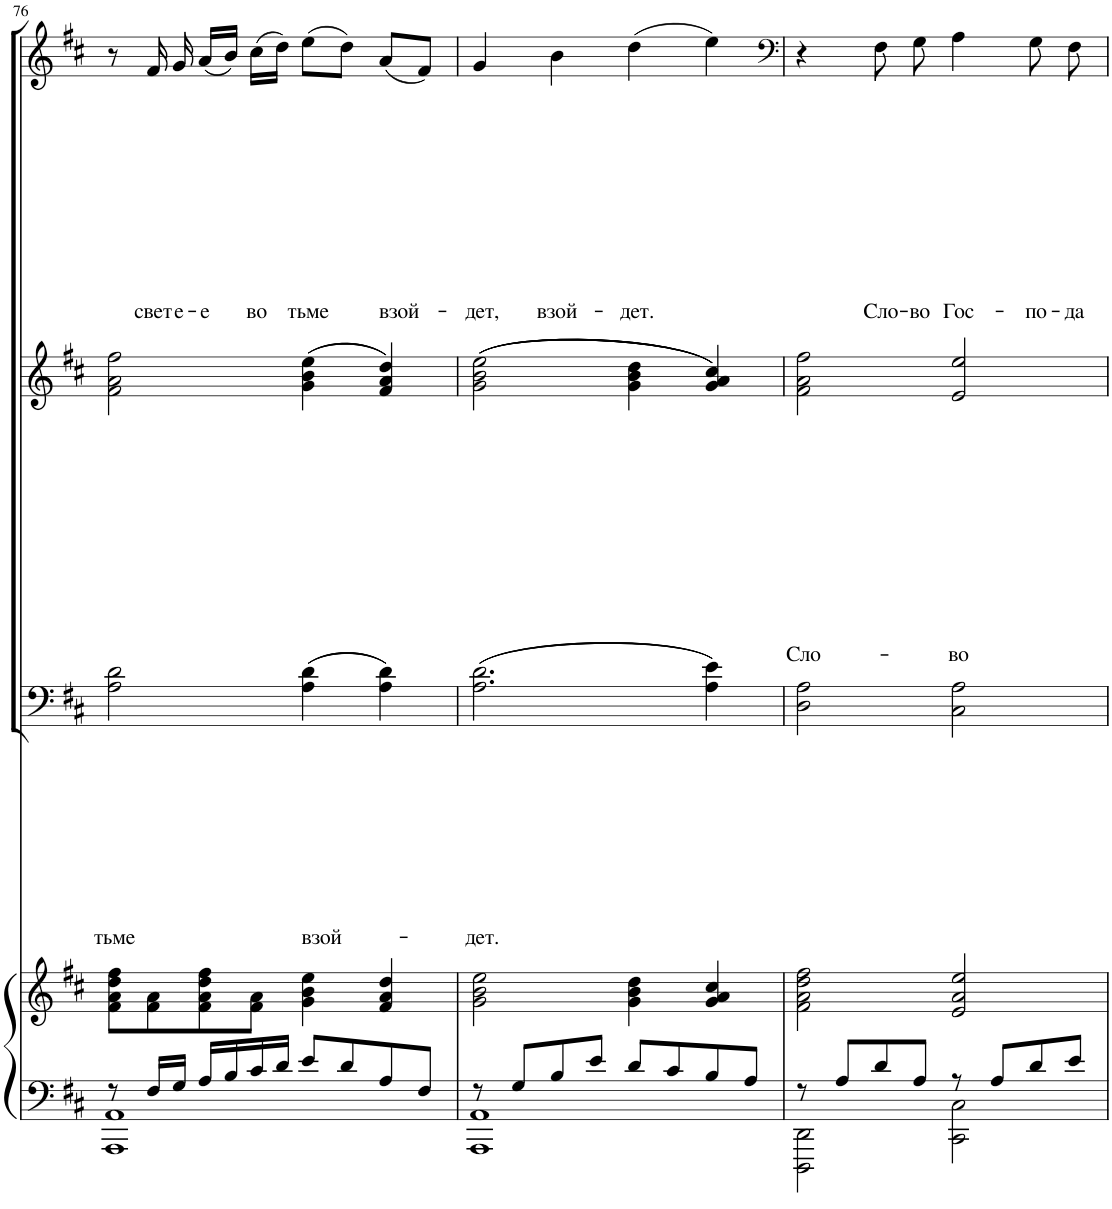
**kern	**kern	**kern	**text	**text	**text	**text	**text	**text	**text	**text	**text	**kern	**text	**text	**text	**text	**text	**text	**text	**text	**text	**text	**text	**kern	**text	**text	**text	**text	**text	**text	**text	**text	**text	**text
*part4	*part4	*part3	*part3	*part3	*part3	*part3	*part3	*part3	*part3	*part3	*part3	*part2	*part2	*part2	*part2	*part2	*part2	*part2	*part2	*part2	*part2	*part2	*part2	*part1	*part1	*part1	*part1	*part1	*part1	*part1	*part1	*part1	*part1	*part1
*staff5	*staff4	*staff3	*staff3	*staff3	*staff3	*staff3	*staff3	*staff3	*staff3	*staff3	*staff3	*staff2	*staff2	*staff2	*staff2	*staff2	*staff2	*staff2	*staff2	*staff2	*staff2	*staff2	*staff2	*staff1	*staff1	*staff1	*staff1	*staff1	*staff1	*staff1	*staff1	*staff1	*staff1	*staff1
*	*	*	*	*	*	*	*	*	*	*	*	*	*	*	*	*	*	*	*	*	*	*	*	*I"Soprano	*	*	*	*	*	*	*	*	*	*
!!LO:PB:g=z
*clefF4	*clefG2	*clefF4	*	*	*	*	*	*	*	*	*	*clefG2	*	*	*	*	*	*	*	*	*	*	*	*clefG2	*	*	*	*	*	*	*	*	*	*
*k[f#c#]	*k[f#c#]	*k[f#c#]	*	*	*	*	*	*	*	*	*	*k[f#c#]	*	*	*	*	*	*	*	*	*	*	*	*k[f#c#]	*	*	*	*	*	*	*	*	*	*
*M4/4	*M4/4	*M4/4	*	*	*	*	*	*	*	*	*	*M4/4	*	*	*	*	*	*	*	*	*	*	*	*M4/4	*	*	*	*	*	*	*	*	*	*
=76	=76	=76	=76	=76	=76	=76	=76	=76	=76	=76	=76	=76	=76	=76	=76	=76	=76	=76	=76	=76	=76	=76	=76	=76	=76	=76	=76	=76	=76	=76	=76	=76	=76	=76
*^	*	*	*	*	*	*	*	*	*	*	*	*	*	*	*	*	*	*	*	*	*	*	*	*	*	*	*	*	*	*	*	*	*	*
!	!	!	!	!	!	!	!	!	!	!	!	!LO:LY:b	!	!	!	!	!	!	!	!	!	!	!	!	!	!	!	!	!	!	!	!	!	!	!
8r	1AAA 1AA	8f#\ 8a\ 8dd\ 8ff#\L	2A\ 2d\	.	.	.	.	.	.	.	.	тьме	2f#\ 2a\ 2ff#\	.	.	.	.	.	.	.	.	.	.	.	8r	.	.	.	.	.	.	.	.	.	.
!	!	!	!	!	!	!	!	!	!	!	!	!	!	!	!	!	!	!	!	!	!	!	!	!	!	!	!	!	!	!	!	!	!	!	!LO:LY:b
16F#/LL	.	8f#\ 8a\	.	.	.	.	.	.	.	.	.	.	.	.	.	.	.	.	.	.	.	.	.	.	16f#/	.	.	.	.	.	.	.	.	.	свет
!	!	!	!	!	!	!	!	!	!	!	!	!	!	!	!	!	!	!	!	!	!	!	!	!	!	!	!	!	!	!	!	!	!	!	!LO:LY:b
16G/JJ	.	.	.	.	.	.	.	.	.	.	.	.	.	.	.	.	.	.	.	.	.	.	.	.	16g/	.	.	.	.	.	.	.	.	.	е-
!	!	!	!	!	!	!	!	!	!	!	!	!	!	!	!	!	!	!	!	!	!	!	!	!	!	!	!	!	!	!	!	!	!	!	!LO:LY:b
16A/LL	.	8f#\ 8a\ 8dd\ 8ff#\	.	.	.	.	.	.	.	.	.	.	.	.	.	.	.	.	.	.	.	.	.	.	(16a/LL	.	.	.	.	.	.	.	.	.	-е
16B/	.	.	.	.	.	.	.	.	.	.	.	.	.	.	.	.	.	.	.	.	.	.	.	.	16b/JJ)	.	.	.	.	.	.	.	.	.	.
!	!	!	!	!	!	!	!	!	!	!	!	!	!	!	!	!	!	!	!	!	!	!	!	!	!	!	!	!	!	!	!	!	!	!	!LO:LY:b
16c#/	.	8f#\ 8a\J	.	.	.	.	.	.	.	.	.	.	.	.	.	.	.	.	.	.	.	.	.	.	(16cc#\LL	.	.	.	.	.	.	.	.	.	во
16d/JJ	.	.	.	.	.	.	.	.	.	.	.	.	.	.	.	.	.	.	.	.	.	.	.	.	16dd\JJ)	.	.	.	.	.	.	.	.	.	.
!	!	!	!	!	!	!	!	!	!	!	!	!LO:LY:b	!	!	!	!	!	!	!	!	!	!	!	!	!	!	!	!	!	!	!	!	!	!	!LO:LY:b
8e/L	.	4g\ 4b\ 4ee\	((4A\ 4d\	.	.	.	.	.	.	.	.	взой-	((4g\ 4b\ 4ee\	.	.	.	.	.	.	.	.	.	.	.	(8ee\L	.	.	.	.	.	.	.	.	.	тьме
8d/	.	.	.	.	.	.	.	.	.	.	.	.	.	.	.	.	.	.	.	.	.	.	.	.	8dd\J)	.	.	.	.	.	.	.	.	.	.
!	!	!	!	!	!	!	!	!	!	!	!	!	!	!	!	!	!	!	!	!	!	!	!	!	!	!	!	!	!	!	!	!	!	!	!LO:LY:b
8A/	.	4f#/ 4a/ 4dd/	4A\ 4d\))	.	.	.	.	.	.	.	.	.	4f#/ 4a/ 4dd/))	.	.	.	.	.	.	.	.	.	.	.	(8a/L	.	.	.	.	.	.	.	.	.	взой-
8F#/J	.	.	.	.	.	.	.	.	.	.	.	.	.	.	.	.	.	.	.	.	.	.	.	.	8f#/J)	.	.	.	.	.	.	.	.	.	.
=77	=77	=77	=77	=77	=77	=77	=77	=77	=77	=77	=77	=77	=77	=77	=77	=77	=77	=77	=77	=77	=77	=77	=77	=77	=77	=77	=77	=77	=77	=77	=77	=77	=77	=77	=77
!	!	!	!	!	!	!	!	!	!	!	!	!LO:LY:b	!	!	!	!	!	!	!	!	!	!	!	!	!	!	!	!	!	!	!	!	!	!	!LO:LY:b
8r	1AAA 1AA	2g\ 2b\ 2ee\	((2.A\ 2.d\	.	.	.	.	.	.	.	.	-дет.	(((2g\ 2b\ 2ee\	.	.	.	.	.	.	.	.	.	.	.	4g/	.	.	.	.	.	.	.	.	.	-дет,
8G/L	.	.	.	.	.	.	.	.	.	.	.	.	.	.	.	.	.	.	.	.	.	.	.	.	.	.	.	.	.	.	.	.	.	.	.
!	!	!	!	!	!	!	!	!	!	!	!	!	!	!	!	!	!	!	!	!	!	!	!	!	!	!	!	!	!	!	!	!	!	!	!LO:LY:b
8B/	.	.	.	.	.	.	.	.	.	.	.	.	.	.	.	.	.	.	.	.	.	.	.	.	4b\	.	.	.	.	.	.	.	.	.	взой-
8e/J	.	.	.	.	.	.	.	.	.	.	.	.	.	.	.	.	.	.	.	.	.	.	.	.	.	.	.	.	.	.	.	.	.	.	.
!	!	!	!	!	!	!	!	!	!	!	!	!	!	!	!	!	!	!	!	!	!	!	!	!	!	!	!	!	!	!	!	!	!	!	!LO:LY:b
8d/L	.	4g\ 4b\ 4dd\	.	.	.	.	.	.	.	.	.	.	4g\ 4b\ 4dd\	.	.	.	.	.	.	.	.	.	.	.	(4dd\	.	.	.	.	.	.	.	.	.	-дет.
8c#/	.	.	.	.	.	.	.	.	.	.	.	.	.	.	.	.	.	.	.	.	.	.	.	.	.	.	.	.	.	.	.	.	.	.	.
8B/	.	4g/ 4a/ 4cc#/	4A\ 4e\))	.	.	.	.	.	.	.	.	.	4g/ 4a/ 4cc#/)))	.	.	.	.	.	.	.	.	.	.	.	4ee\)	.	.	.	.	.	.	.	.	.	.
8A/J	.	.	.	.	.	.	.	.	.	.	.	.	.	.	.	.	.	.	.	.	.	.	.	.	.	.	.	.	.	.	.	.	.	.	.
=78	=78	=78	=78	=78	=78	=78	=78	=78	=78	=78	=78	=78	=78	=78	=78	=78	=78	=78	=78	=78	=78	=78	=78	=78	=78	=78	=78	=78	=78	=78	=78	=78	=78	=78	=78
*	*	*	*	*	*	*	*	*	*	*	*	*	*	*	*	*	*	*	*	*	*	*	*	*	*clefF4	*	*	*	*	*	*	*	*	*	*
!	!	!	!	!	!	!	!	!	!	!	!	!	!	!	!	!	!	!	!	!	!	!	!	!LO:LY:b	!	!	!	!	!	!	!	!	!	!	!
8r	2DDD\ 2DD\	2f#\ 2a\ 2dd\ 2ff#\	2D\ 2A\	.	.	.	.	.	.	.	.	.	2f#\ 2a\ 2ff#\	.	.	.	.	.	.	.	.	.	.	Сло-	4r	.	.	.	.	.	.	.	.	.	.
8A/L	.	.	.	.	.	.	.	.	.	.	.	.	.	.	.	.	.	.	.	.	.	.	.	.	.	.	.	.	.	.	.	.	.	.	.
!	!	!	!	!	!	!	!	!	!	!	!	!	!	!	!	!	!	!	!	!	!	!	!	!	!	!	!	!	!	!	!	!	!	!	!LO:LY:b
8d/	.	.	.	.	.	.	.	.	.	.	.	.	.	.	.	.	.	.	.	.	.	.	.	.	8F#\	.	.	.	.	.	.	.	.	.	Сло-
!	!	!	!	!	!	!	!	!	!	!	!	!	!	!	!	!	!	!	!	!	!	!	!	!	!	!	!	!	!	!	!	!	!	!	!LO:LY:b
8A/J	.	.	.	.	.	.	.	.	.	.	.	.	.	.	.	.	.	.	.	.	.	.	.	.	8G\	.	.	.	.	.	.	.	.	.	-во
!	!	!	!	!	!	!	!	!	!	!	!	!	!	!	!	!	!	!	!	!	!	!	!	!LO:LY:b	!	!	!	!	!	!	!	!	!	!	!LO:LY:b
8r	2CC#\ 2C#\	2e/ 2a/ 2ee/	2C#\ 2A\	.	.	.	.	.	.	.	.	.	2e/ 2ee/	.	.	.	.	.	.	.	.	.	.	-во	4A\	.	.	.	.	.	.	.	.	.	Гос-
8A/L	.	.	.	.	.	.	.	.	.	.	.	.	.	.	.	.	.	.	.	.	.	.	.	.	.	.	.	.	.	.	.	.	.	.	.
!	!	!	!	!	!	!	!	!	!	!	!	!	!	!	!	!	!	!	!	!	!	!	!	!	!	!	!	!	!	!	!	!	!	!	!LO:LY:b
8d/	.	.	.	.	.	.	.	.	.	.	.	.	.	.	.	.	.	.	.	.	.	.	.	.	8G\	.	.	.	.	.	.	.	.	.	-по-
!	!	!	!	!	!	!	!	!	!	!	!	!	!	!	!	!	!	!	!	!	!	!	!	!	!	!	!	!	!	!	!	!	!	!	!LO:LY:b
8e/J	.	.	.	.	.	.	.	.	.	.	.	.	.	.	.	.	.	.	.	.	.	.	.	.	8F#\	.	.	.	.	.	.	.	.	.	-да
*v	*v	*	*	*	*	*	*	*	*	*	*	*	*	*	*	*	*	*	*	*	*	*	*	*	*	*	*	*	*	*	*	*	*	*	*
=	=	=	=	=	=	=	=	=	=	=	=	=	=	=	=	=	=	=	=	=	=	=	=	=	=	=	=	=	=	=	=	=	=	=
*-	*-	*-	*-	*-	*-	*-	*-	*-	*-	*-	*-	*-	*-	*-	*-	*-	*-	*-	*-	*-	*-	*-	*-	*-	*-	*-	*-	*-	*-	*-	*-	*-	*-	*-
